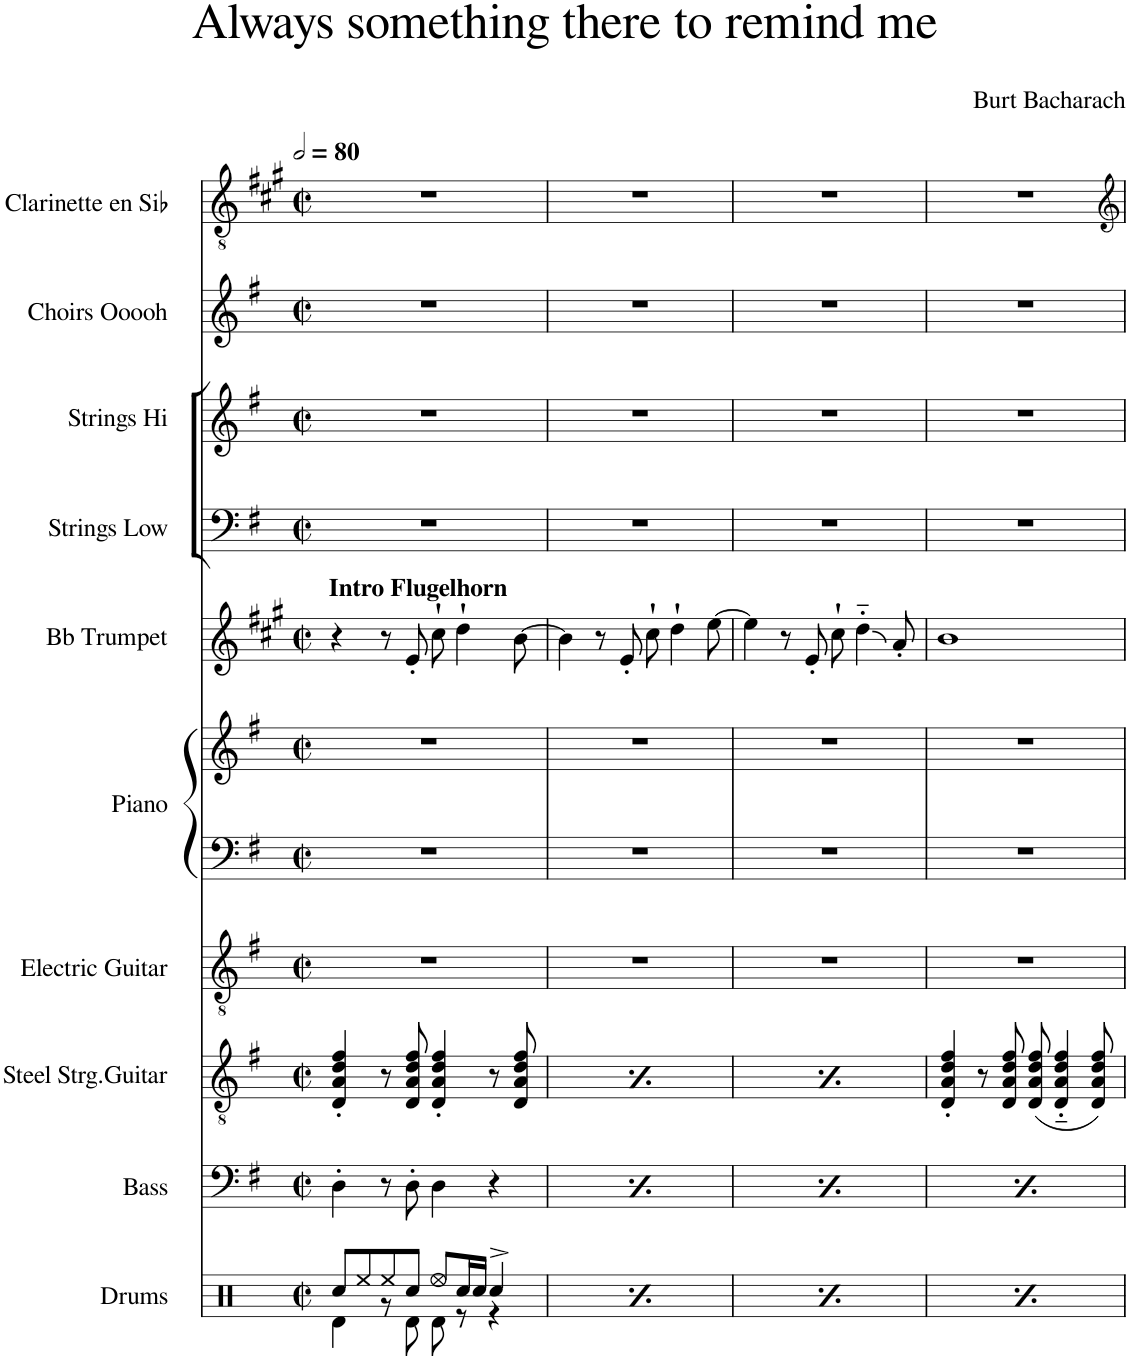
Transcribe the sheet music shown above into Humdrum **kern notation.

**kern	**kern	**kern	**kern	**kern	**kern	**kern	**kern	**kern	**kern	**kern
*part10	*part9	*part8	*part7	*part6	*part6	*part5	*part4	*part3	*part2	*part1
*staff11	*staff10	*staff9	*staff8	*staff7	*staff6	*staff5	*staff4	*staff3	*staff2	*staff1
*I"Drums	*I"Bass	*I"Steel Strg.Guitar	*I"Electric Guitar	*I"Piano	*	*I"Bb Trumpet	*I"Strings Low	*I"Strings Hi	*I"Choirs Ooooh	*I"Clarinette en Sib
*I'Drm	*	*	*I'El.Guit.	*I'Pno.	*	*I'Trp.	*I'Strg.L.	*I'Strg H.	*I'Chr.	*I'Clar. Sib
*clefX	*clefF4	*clefGv2	*clefGv2	*clefF4	*clefG2	*clefG2	*clefF4	*clefG2	*clefG2	*clefGv2
*	*Trd7c12	*	*	*	*	*Trd1c2	*	*	*	*Trd1c2
*k[]	*k[f#]	*k[f#]	*k[f#]	*k[f#]	*k[f#]	*k[f#c#g#]	*k[f#]	*k[f#]	*k[f#]	*k[f#c#g#]
*M2/2	*M2/2	*M2/2	*M2/2	*M2/2	*M2/2	*M2/2	*M2/2	*M2/2	*M2/2	*M2/2
*met(c|)	*met(c|)	*met(c|)	*met(c|)	*met(c|)	*met(c|)	*met(c|)	*met(c|)	*met(c|)	*met(c|)	*met(c|)
*MM160	*MM160	*MM160	*MM160	*MM160	*MM160	*MM160	*MM160	*MM160	*MM160	*MM160
=1	=1	=1	=1	=1	=1	=1	=1	=1	=1	=1
*^	*	*	*	*	*	*	*	*	*	*
!	!	!	!	!	!	!	!LO:TX:a:B:t=Intro Flugelhorn	!	!	!	!
8Rcc/L	4Rd\	4D'\	4D/' 4A/' 4d/' 4f#/'	1r	1r	1r	4r	1r	1r	1r	1r
8Ree/	.	.	.	.	.	.	.	.	.	.	.
8Ree/	8r	8r	8r	.	.	.	8r	.	.	.	.
8Rcc/J	8Rd\	8D'\	8D/ 8A/ 8d/ 8f#/	.	.	.	8e'/	.	.	.	.
8Ree/L	8Rd\	4D\	4D/' 4A/' 4d/' 4f#/'	.	.	.	8cc#`\	.	.	.	.
16Rcc/L	8r	.	.	.	.	.	4dd`\	.	.	.	.
16Rcc/JJ	.	.	.	.	.	.	.	.	.	.	.
4Rcc^/	4r	4r	8r	.	.	.	.	.	.	.	.
.	.	.	8D/ 8A/ 8d/ 8f#/	.	.	.	[8b\	.	.	.	.
=2	=2	=2	=2	=2	=2	=2	=2	=2	=2	=2	=2
8Rcc/L	4Rd\	4D'\	4D/' 4A/' 4d/' 4f#/'	1r	1r	1r	4b\]	1r	1r	1r	1r
8Ree/	.	.	.	.	.	.	.	.	.	.	.
8Ree/	8r	8r	8r	.	.	.	8r	.	.	.	.
8Rcc/J	8Rd\	8D'\	8D/ 8A/ 8d/ 8f#/	.	.	.	8e'/	.	.	.	.
8Ree/L	8Rd\	4D\	4D/' 4A/' 4d/' 4f#/'	.	.	.	8cc#`\	.	.	.	.
16Rcc/L	8r	.	.	.	.	.	4dd`\	.	.	.	.
16Rcc/JJ	.	.	.	.	.	.	.	.	.	.	.
4Rcc^/	4r	4r	8r	.	.	.	.	.	.	.	.
.	.	.	8D/ 8A/ 8d/ 8f#/	.	.	.	[8ee\	.	.	.	.
=3	=3	=3	=3	=3	=3	=3	=3	=3	=3	=3	=3
8Rcc/L	4Rd\	4D'\	4D/' 4A/' 4d/' 4f#/'	1r	1r	1r	4ee\]	1r	1r	1r	1r
8Ree/	.	.	.	.	.	.	.	.	.	.	.
8Ree/	8r	8r	8r	.	.	.	8r	.	.	.	.
8Rcc/J	8Rd\	8D'\	8D/ 8A/ 8d/ 8f#/	.	.	.	8e'/	.	.	.	.
8Ree/L	8Rd\	4D\	4D/' 4A/' 4d/' 4f#/'	.	.	.	8cc#`\	.	.	.	.
16Rcc/L	8r	.	.	.	.	.	4dd'~\	.	.	.	.
16Rcc/JJ	.	.	.	.	.	.	.	.	.	.	.
4Rcc^/	4r	4r	8r	.	.	.	.	.	.	.	.
.	.	.	8D/ 8A/ 8d/ 8f#/	.	.	.	8a'/	.	.	.	.
=4	=4	=4	=4	=4	=4	=4	=4	=4	=4	=4	=4
8Rcc/L	4Rd\	4D'\	4D/' 4A/' 4d/' 4f#/'	1r	1r	1r	1b	1r	1r	1r	1r
8Ree/	.	.	.	.	.	.	.	.	.	.	.
8Ree/	8r	8r	8r	.	.	.	.	.	.	.	.
8Rcc/J	8Rd\	8D'\	8D/ 8A/ 8d/ 8f#/	.	.	.	.	.	.	.	.
8Ree/L	8Rd\	4D\	(8D/ 8A/ 8d/ 8f#/	.	.	.	.	.	.	.	.
16Rcc/L	8r	.	4D/'~ 4A/'~ 4d/'~ 4f#/'~	.	.	.	.	.	.	.	.
16Rcc/JJ	.	.	.	.	.	.	.	.	.	.	.
4Rcc^/	4r	4r	.	.	.	.	.	.	.	.	.
.	.	.	8D/ 8A/ 8d/ 8f#/)	.	.	.	.	.	.	.	.
*v	*v	*	*	*	*	*	*	*	*	*	*
=	=	=	=	=	=	=	=	=	=	=
*-	*-	*-	*-	*-	*-	*-	*-	*-	*-	*-
